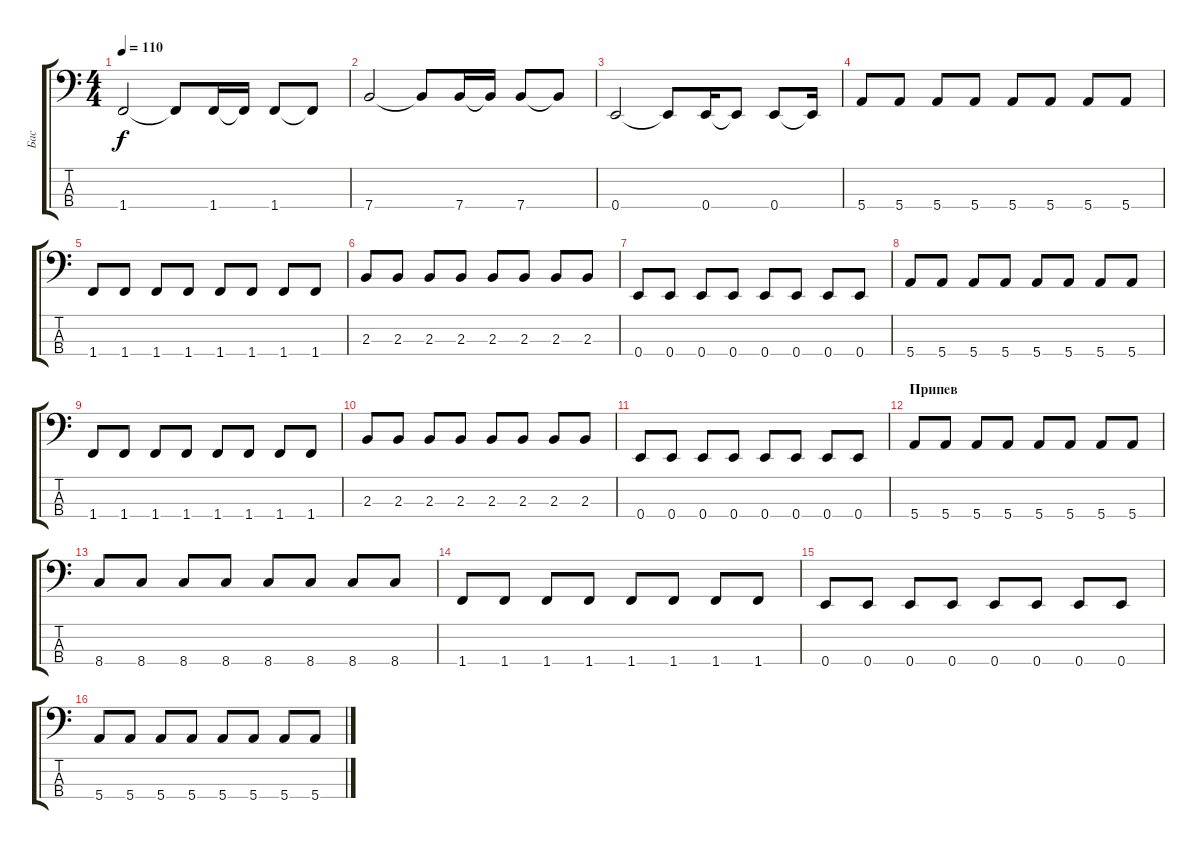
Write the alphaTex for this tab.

\track ("Бас" "Бас") {instrument electricbassfinger}
\staff {score tabs}
\tuning (G2 D2 A1 E1) {hide}
\ts (4 4)
\tempo 110
\clef f4
\ks c
1.4.2{dy f} 1.4{t}.8 1.4.16 1.4{t}.16 1.4.8 1.4{t}.8 |
7.4.2 7.4{t}.8 7.4.16 7.4{t}.16 7.4.8 7.4{t}.8 |
0.4.2 0.4{t}.8 0.4.16 0.4{t}.8 0.4.8 0.4{t}.16 |
5.4.8 5.4.8 5.4.8 5.4.8 5.4.8 5.4.8 5.4.8 5.4.8 |
1.4.8 1.4.8 1.4.8 1.4.8 1.4.8 1.4.8 1.4.8 1.4.8 |
2.3.8 2.3.8 2.3.8 2.3.8 2.3.8 2.3.8 2.3.8 2.3.8 |
0.4.8 0.4.8 0.4.8 0.4.8 0.4.8 0.4.8 0.4.8 0.4.8 |
5.4.8 5.4.8 5.4.8 5.4.8 5.4.8 5.4.8 5.4.8 5.4.8 |
1.4.8 1.4.8 1.4.8 1.4.8 1.4.8 1.4.8 1.4.8 1.4.8 |
2.3.8 2.3.8 2.3.8 2.3.8 2.3.8 2.3.8 2.3.8 2.3.8 |
0.4.8 0.4.8 0.4.8 0.4.8 0.4.8 0.4.8 0.4.8 0.4.8 |
\section ("" "Припев")
5.4.8 5.4.8 5.4.8 5.4.8 5.4.8 5.4.8 5.4.8 5.4.8 |
8.4.8 8.4.8 8.4.8 8.4.8 8.4.8 8.4.8 8.4.8 8.4.8 |
1.4.8 1.4.8 1.4.8 1.4.8 1.4.8 1.4.8 1.4.8 1.4.8 |
0.4.8 0.4.8 0.4.8 0.4.8 0.4.8 0.4.8 0.4.8 0.4.8 |
5.4.8 5.4.8 5.4.8 5.4.8 5.4.8 5.4.8 5.4.8 5.4.8
